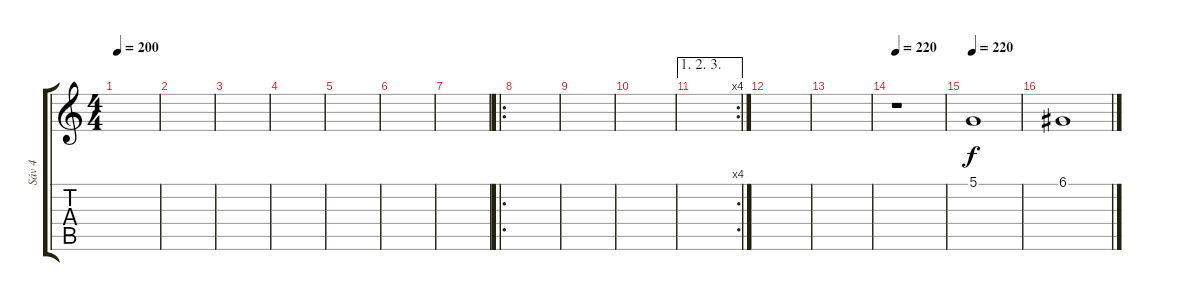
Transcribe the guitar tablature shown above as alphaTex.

\track ("Sáv 4" "Sáv 4") {instrument choiraahs}
\staff {score tabs}
\tuning (D4 A3 F3 C3 G2 D2) {hide}
\ts (4 4)
\tempo 200
\clef g2
\ks c
|
|
|
|
|
|
|
\ro
|
|
|
\ae (1 2 3)
\rc 4
|
|
|
\tempo 220
r.1 |
\tempo 220
5.1.1 |
6.1.1
